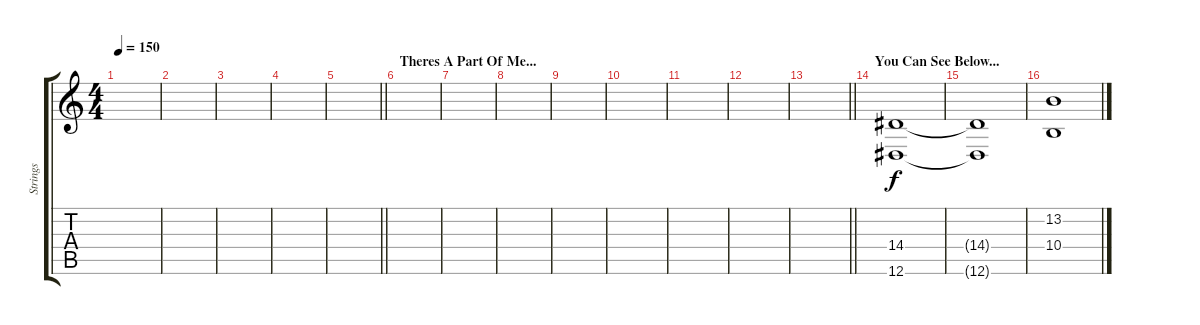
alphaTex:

\track ("Strings" "Strings") {instrument stringensemble1}
\staff {score tabs}
\tuning (Eb4 Bb3 Gb3 Db3 Ab2 Eb2) {hide}
\ts (4 4)
\tempo 150
\clef g2
\ks c
|
|
|
|
\barLineRight lightlight
|
\section ("" "Theres A Part Of Me...")
|
|
|
|
|
|
|
\barLineRight lightlight
|
\section ("" "You Can See Below...")
(14.4 12.6).1{volume 4} |
(14.4{t} 12.6{t}).1 |
(13.2 10.4).1
